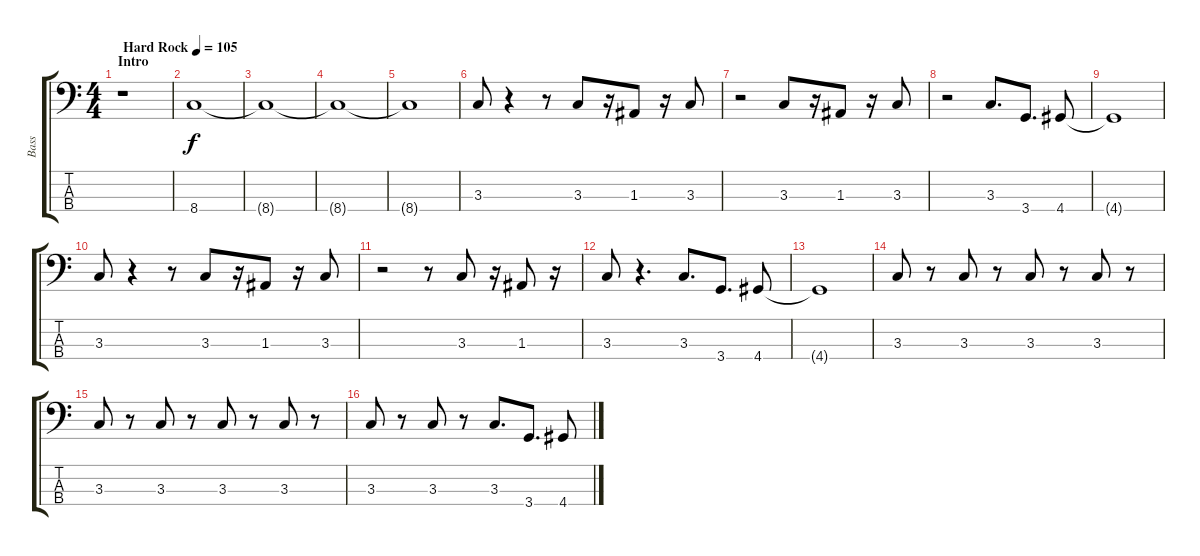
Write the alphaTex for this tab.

\track ("Bass" "Bass") {instrument electricbassfinger}
\staff {score tabs}
\tuning (G2 D2 A1 E1) {hide}
\ts (4 4)
\section ("" "Intro")
\tempo (105 "Hard Rock")
\clef f4
\ks c
r.1{dy f volume 0 instrument electricbassfinger} |
8.4.1{volume 13 instrument lead8bassandlead} |
8.4{t}.1 |
8.4{t}.1 |
8.4{t}.1 |
3.3.8{volume 13 instrument electricbassfinger} r.4 r.8 3.3.8 r.16 1.3.8 r.16 3.3.8 |
r.2 3.3.8 r.16 1.3.8 r.16 3.3.8 |
r.2 3.3.8{d} 3.4.8{d} 4.4.8 |
4.4{t}.1 |
3.3.8 r.4 r.8 3.3.8 r.16 1.3.8 r.16 3.3.8 |
r.2 r.8 3.3.8 r.16 1.3.8 r.16 |
3.3.8 r.4{d} 3.3.8{d} 3.4.8{d} 4.4.8 |
4.4{t}.1 |
3.3.8 r.8 3.3.8 r.8 3.3.8 r.8 3.3.8 r.8 |
3.3.8 r.8 3.3.8 r.8 3.3.8 r.8 3.3.8 r.8 |
3.3.8 r.8 3.3.8 r.8 3.3.8{d} 3.4.8{d} 4.4.8
